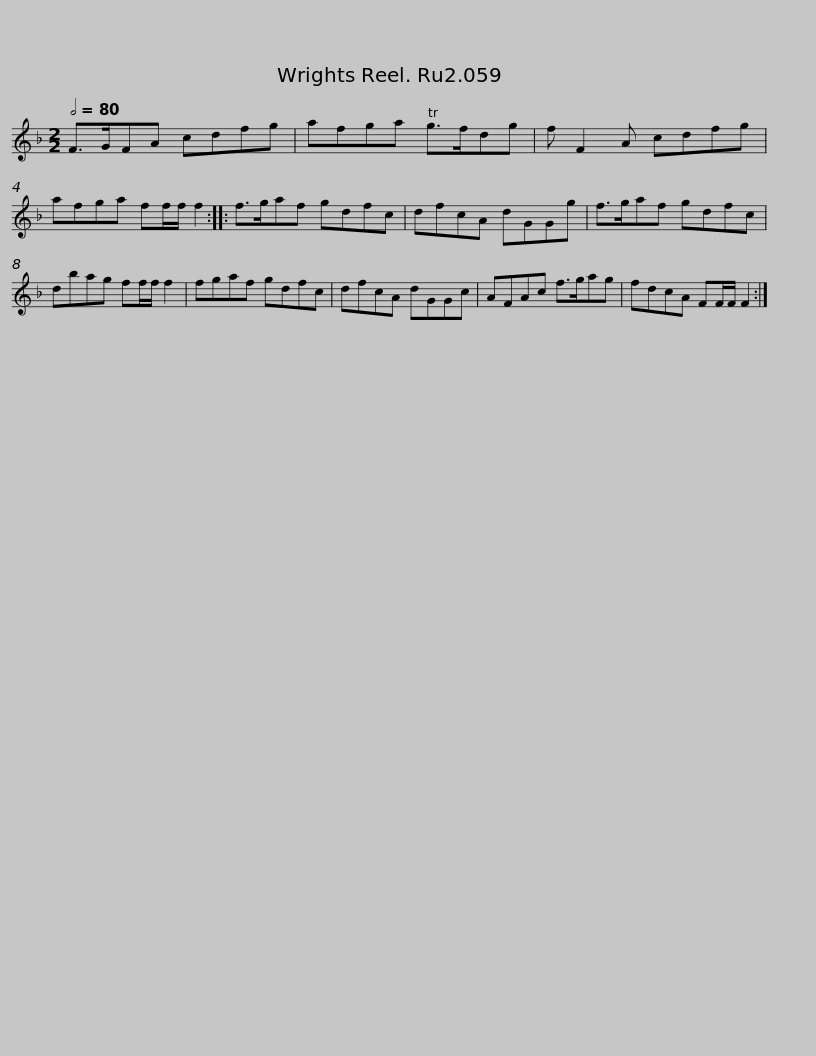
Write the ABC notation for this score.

X:1
L:1/8
Q:1/2=80
M:2/2
I:linebreak $
K:F
V:1 treble
V:1
 F>GFA cdfg | afga g>fdg | f F2 A cdfg | afga ff/f/ f2 :: f>gaf gdfc |$ %5
 dfcA dGGg | f>gaf gdfc | dbag ff/f/ f2 | fgaf gdfc | dfcA dGGc |$ %10
 AFAc f>gag | fdcA FF/F/ F2 :| %12
